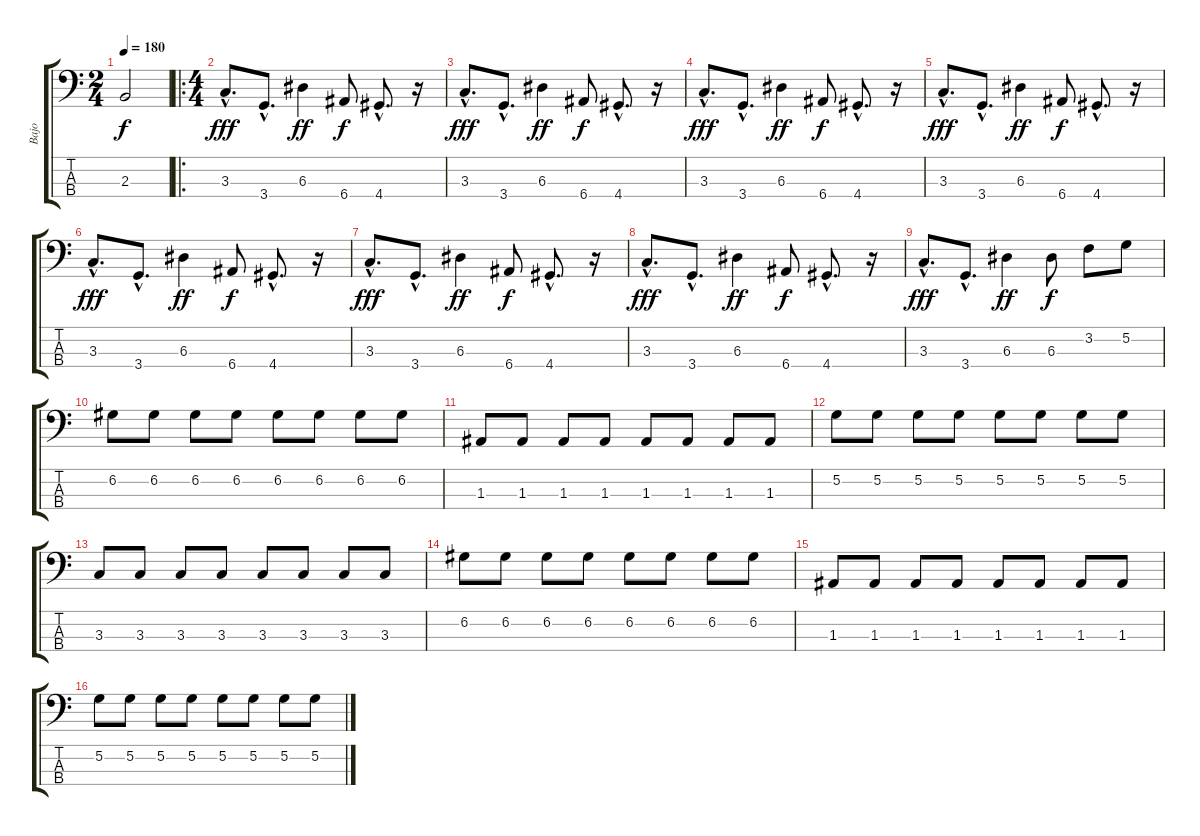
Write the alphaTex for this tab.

\track ("Bajo" "Bajo") {instrument electricbasspick}
\staff {score tabs}
\tuning (G2 D2 A1 E1) {hide}
\ts (2 4)
\tempo 180
\clef f4
\ks c
2.3.2{dy f instrument electricbasspick} |
\ro
\ts (4 4)
3.3{hac}.8{d dy fff} 3.4{hac}.8{d} 6.3.4{dy ff} 6.4.8{dy f} 4.4{hac}.8{d} r.16 |
3.3{hac}.8{d dy fff} 3.4{hac}.8{d} 6.3.4{dy ff} 6.4.8{dy f} 4.4{hac}.8{d} r.16 |
3.3{hac}.8{d dy fff} 3.4{hac}.8{d} 6.3.4{dy ff} 6.4.8{dy f} 4.4{hac}.8{d} r.16 |
3.3{hac}.8{d dy fff} 3.4{hac}.8{d} 6.3.4{dy ff} 6.4.8{dy f} 4.4{hac}.8{d} r.16 |
3.3{hac}.8{d dy fff} 3.4{hac}.8{d} 6.3.4{dy ff} 6.4.8{dy f} 4.4{hac}.8{d} r.16 |
3.3{hac}.8{d dy fff} 3.4{hac}.8{d} 6.3.4{dy ff} 6.4.8{dy f} 4.4{hac}.8{d} r.16 |
3.3{hac}.8{d dy fff} 3.4{hac}.8{d} 6.3.4{dy ff} 6.4.8{dy f} 4.4{hac}.8{d} r.16 |
3.3{hac}.8{d dy fff} 3.4{hac}.8{d} 6.3.4{dy ff} 6.3.8{dy f} 3.2.8 5.2.8 |
6.2.8 6.2.8 6.2.8 6.2.8 6.2.8 6.2.8 6.2.8 6.2.8 |
1.3.8 1.3.8 1.3.8 1.3.8 1.3.8 1.3.8 1.3.8 1.3.8 |
5.2.8 5.2.8 5.2.8 5.2.8 5.2.8 5.2.8 5.2.8 5.2.8 |
3.3.8 3.3.8 3.3.8 3.3.8 3.3.8 3.3.8 3.3.8 3.3.8 |
6.2.8 6.2.8 6.2.8 6.2.8 6.2.8 6.2.8 6.2.8 6.2.8 |
1.3.8 1.3.8 1.3.8 1.3.8 1.3.8 1.3.8 1.3.8 1.3.8 |
5.2.8 5.2.8 5.2.8 5.2.8 5.2.8 5.2.8 5.2.8 5.2.8
